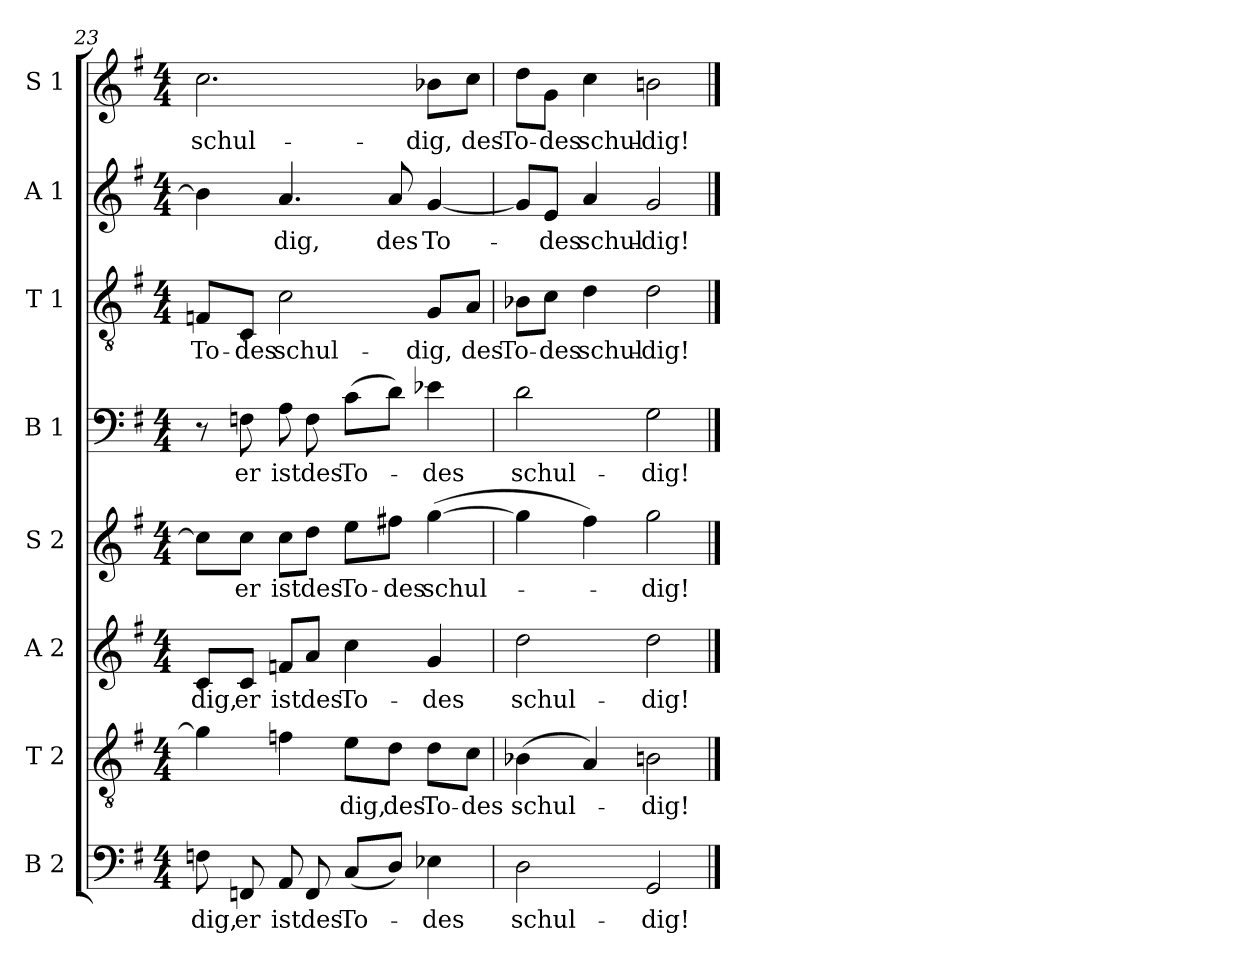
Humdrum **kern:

**kern	**text	**kern	**text	**kern	**text	**kern	**text	**kern	**text	**kern	**text	**kern	**text	**kern	**text
*part8	*part8	*part7	*part7	*part6	*part6	*part5	*part5	*part4	*part4	*part3	*part3	*part2	*part2	*part1	*part1
*staff8	*staff8	*staff7	*staff7	*staff6	*staff6	*staff5	*staff5	*staff4	*staff4	*staff3	*staff3	*staff2	*staff2	*staff1	*staff1
*I"B 2	*	*I"T 2	*	*I"A 2	*	*I"S 2	*	*I"B 1	*	*I"T 1	*	*I"A 1	*	*I"S 1	*
*clefF4	*	*clefGv2	*	*clefG2	*	*clefG2	*	*clefF4	*	*clefGv2	*	*clefG2	*	*clefG2	*
*k[f#]	*	*k[f#]	*	*k[f#]	*	*k[f#]	*	*k[f#]	*	*k[f#]	*	*k[f#]	*	*k[f#]	*
*G:	*	*G:	*	*G:	*	*G:	*	*G:	*	*G:	*	*G:	*	*G:	*
*M4/4	*	*M4/4	*	*M4/4	*	*M4/4	*	*M4/4	*	*M4/4	*	*M4/4	*	*M4/4	*
=23	=23	=23	=23	=23	=23	=23	=23	=23	=23	=23	=23	=23	=23	=23	=23
!	!LO:LY:b	!	!	!	!LO:LY:b	!	!	!	!	!	!LO:LY:b	!	!	!	!LO:LY:b
8Fn\	-dig,	4g\]	.	8c/L	-dig,	8cc\L]	.	8r	.	8Fn/L	To-	4b-\]	.	2.cc\	schul-
!	!LO:LY:b	!	!	!	!LO:LY:b	!	!LO:LY:b	!	!LO:LY:b	!	!LO:LY:b	!	!	!	!
8FFn/	er	.	.	8c/J	er	8cc\J	er	8Fn\	er	8C/J	-des	.	.	.	.
!	!LO:LY:b	!	!	!	!LO:LY:b	!	!LO:LY:b	!	!LO:LY:b	!	!LO:LY:b	!	!LO:LY:b	!	!
8AA/	ist	4fn\	.	8fn/L	ist	8cc\L	ist	8A\	ist	2c\	schul-	4.a/	-dig,	.	.
!	!LO:LY:b	!	!	!	!LO:LY:b	!	!LO:LY:b	!	!LO:LY:b	!	!	!	!	!	!
8FF/	des	.	.	8a/J	des	8dd\J	des	8F\	des	.	.	.	.	.	.
!	!LO:LY:b	!	!LO:LY:b	!	!LO:LY:b	!	!LO:LY:b	!	!LO:LY:b	!	!	!	!	!	!
(<8C/L	To-	8e\L	-dig,	4cc\	To-	8ee\L	To-	(>8c\L	To-	.	.	.	.	.	.
!	!	!	!LO:LY:b	!	!	!	!LO:LY:b	!	!	!	!	!	!LO:LY:b	!	!
8D/J)	.	8d\J	des	.	.	8ff#X\J	-des	8d\J)	.	.	.	8a/	des	.	.
!	!LO:LY:b	!	!LO:LY:b	!	!LO:LY:b	!	!LO:LY:b	!	!LO:LY:b	!	!LO:LY:b	!	!LO:LY:b	!	!LO:LY:b
4E-X\	-des	8d\L	To-	4g/	-des	(>[4gg\	schul-	4e-X\	-des	8G/L	-dig,	[4g/	To-	8b-X\L	-dig,
!	!	!	!LO:LY:b	!	!	!	!	!	!	!	!LO:LY:b	!	!	!	!LO:LY:b
.	.	8c\J	-des	.	.	.	.	.	.	8A/J	des	.	.	8cc\J	des
=24	=24	=24	=24	=24	=24	=24	=24	=24	=24	=24	=24	=24	=24	=24	=24
!	!LO:LY:b	!	!LO:LY:b	!	!LO:LY:b	!	!	!	!LO:LY:b	!	!LO:LY:b	!	!	!	!LO:LY:b
2D\	schul-	(<4B-X\	schul-	2dd\	schul-	4gg\]	.	2d\	schul-	8B-X\L	To-	8g/L]	.	8dd\L	To-
!	!	!	!	!	!	!	!	!	!	!	!LO:LY:b	!	!LO:LY:b	!	!LO:LY:b
.	.	.	.	.	.	.	.	.	.	8c\J	-des	8e/J	-des	8g\J	-des
!	!	!	!	!	!	!	!	!	!	!	!LO:LY:b	!	!LO:LY:b	!	!LO:LY:b
.	.	4A/)	.	.	.	4ff#\)	.	.	.	4d\	schul-	4a/	schul-	4cc\	schul-
!	!LO:LY:b	!	!LO:LY:b	!	!LO:LY:b	!	!LO:LY:b	!	!LO:LY:b	!	!LO:LY:b	!	!LO:LY:b	!	!LO:LY:b
2GG/	-dig!	2Bn\	-dig!	2dd\	-dig!	2gg\	-dig!	2G\	-dig!	2d\	-dig!	2g/	-dig!	2bn\	-dig!
==	==	==	==	==	==	==	==	==	==	==	==	==	==	==	==
*-	*-	*-	*-	*-	*-	*-	*-	*-	*-	*-	*-	*-	*-	*-	*-
